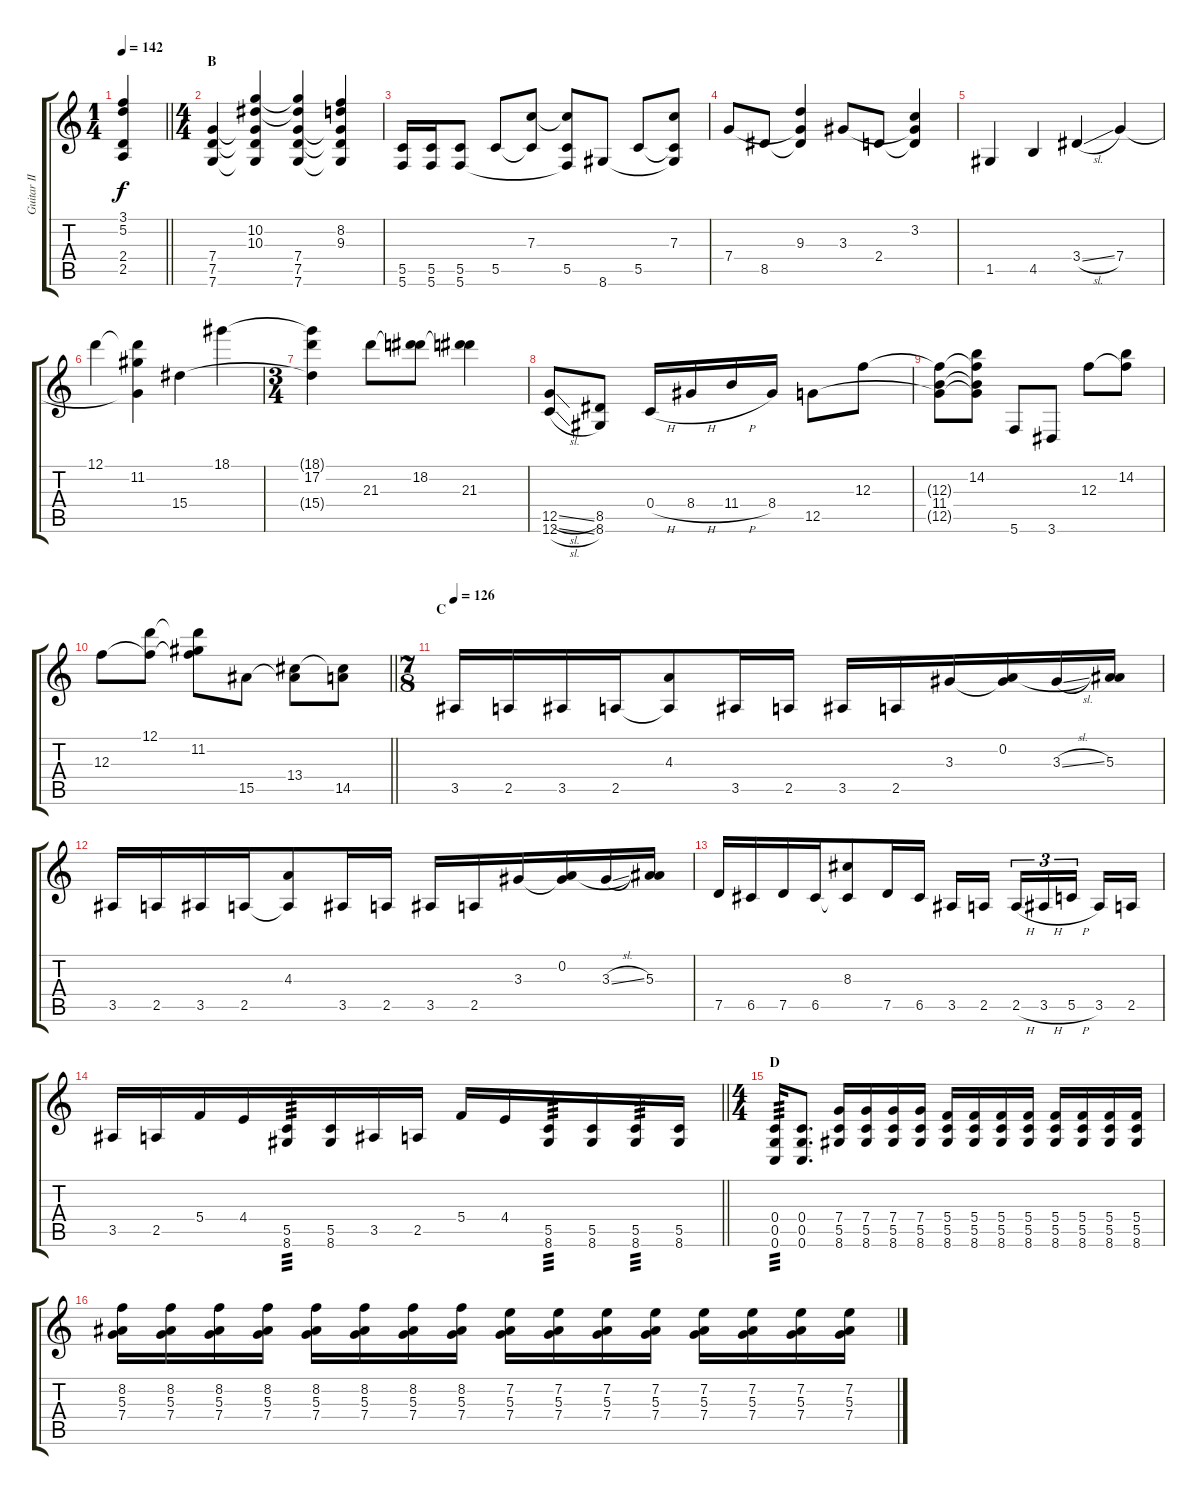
\track ("Guitar II" "Guitar II") {instrument distortionguitar}
\staff {score tabs}
\tuning (D4 A3 F3 C3 G2 C2) {hide}
\ts (1 4)
\tempo 142
\clef g2
\barLineRight lightlight
\ks c
(3.1 5.2 2.4 2.5).4{dy f} |
\ts (4 4)
\section ("" "B")
(7.4 7.5 7.6).4 (10.2 10.3 7.4{t} 7.5{t} 7.6{t}).4 (10.2{t} 10.3{t} 7.4 7.5 7.6).4 (8.2 9.3 7.4{t} 7.5{t} 7.6{t}).4 |
(5.5 5.6).16 (5.5 5.6).16 (5.5 5.6).8 5.5.8 (7.3 5.5{t}).8 (7.3{t} 5.5 5.6{t}).8 8.6.8 5.5.8 (7.3 5.5{t} 8.6{t}).8 |
7.4.8 8.5.8 (9.3 7.4{t} 8.5{t}).4 3.3.8 2.4.8 (3.2 3.3{t} 2.4{t}).4 |
1.5.4 4.5.4 3.4{sl}.4 7.4.4 |
12.1.4 (12.1{t} 11.2 7.4{t}).4 15.4.4 18.1.4 |
\ts (3 4)
(18.1{t} 17.2 15.4{t}).4 21.3.8 (18.2 21.3{t}).8 (18.2{t} 21.3).4 |
(12.5{sl} 12.6{sl}).8 (8.5 8.6).8 0.4{h}.16 8.4{h}.16 11.4{h}.16 8.4.16 12.5.8 12.3.8 |
(12.3{t} 11.4 12.5{t}).8 (14.2 12.3{t} 11.4{t} 12.5{t}).8 5.6.8 3.6.8 12.3.8 (14.2 12.3{t}).8 |
\barLineRight lightlight
12.3.8 (12.1 12.3{t}).8 (12.1{t} 11.2 12.3{t}).8 15.5.8 (13.4 15.5{t}).8 (13.4{t} 14.5).8 |
\ts (7 8)
\section ("" "C")
\tempo 126
3.5.16 2.5.16 3.5.16 2.5.16 (4.3 2.5{t}).8 3.5.16 2.5.16 3.5.16 2.5.16 3.3.16 (0.2 3.3{t}).16 3.3{sl}.16 (0.2{t} 5.3).16 |
3.5.16 2.5.16 3.5.16 2.5.16 (4.3 2.5{t}).8 3.5.16 2.5.16 3.5.16 2.5.16 3.3.16 (0.2 3.3{t}).16 3.3{sl}.16 (0.2{t} 5.3).16 |
7.5.16 6.5.16 7.5.16 6.5.16 (8.3 6.5{t}).8 7.5.16 6.5.16 3.5.16 2.5.16 2.5{h}.16{tu (3 2)} 3.5{h}.16{tu (3 2)} 5.5{h}.16{tu (3 2)} 3.5.16 2.5.16 |
\barLineRight lightlight
3.5.16 2.5.16 5.4.16 4.4.16 (5.5 8.6).16{tp 3} (5.5 8.6).16 3.5.16 2.5.16 5.4.16 4.4.16 (5.5 8.6).16{tp 3} (5.5 8.6).16 (5.5 8.6).16{tp 3} (5.5 8.6).16 |
\ts (4 4)
\section ("" "D")
(0.4 0.5 0.6).16{tp 3} (0.4 0.5 0.6).8{d} (7.4 5.5 8.6).16{balance 8} (7.4 5.5 8.6).16 (7.4 5.5 8.6).16 (7.4 5.5 8.6).16 (5.4 5.5 8.6).16 (5.4 5.5 8.6).16 (5.4 5.5 8.6).16 (5.4 5.5 8.6).16 (5.4 5.5 8.6).16 (5.4 5.5 8.6).16 (5.4 5.5 8.6).16 (5.4 5.5 8.6).16 |
(8.2 5.3 7.4).16 (8.2 5.3 7.4).16 (8.2 5.3 7.4).16 (8.2 5.3 7.4).16 (8.2 5.3 7.4).16 (8.2 5.3 7.4).16 (8.2 5.3 7.4).16 (8.2 5.3 7.4).16 (7.2 5.3 7.4).16 (7.2 5.3 7.4).16 (7.2 5.3 7.4).16 (7.2 5.3 7.4).16 (7.2 5.3 7.4).16 (7.2 5.3 7.4).16 (7.2 5.3 7.4).16 (7.2 5.3 7.4).16
